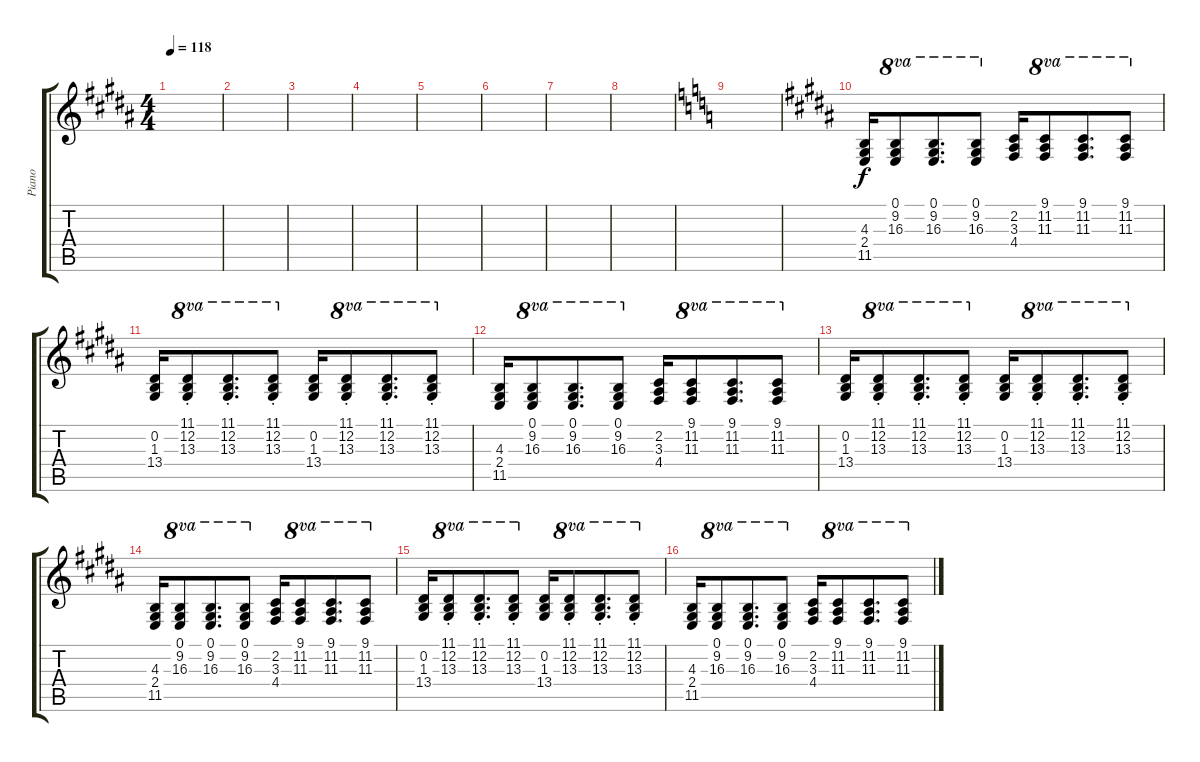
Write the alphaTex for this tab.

\track ("Piano" "Piano") {instrument electricgrandpiano}
\staff {score tabs}
\tuning (E4 B3 G3 D3 A2 E2) {hide}
\ts (4 4)
\tempo 118
\clef g2
\ks b
|
|
|
|
|
|
|
|
\ks c
|
\ks b
(4.3 2.4 11.5).16 (0.1 9.2 16.3).8{ot 8va beam merge} (0.1 9.2 16.3).8{d ot 8va beam merge} (0.1 9.2 16.3).8{ot 8va} (2.2 3.3 4.4).16 (9.1 11.2 11.3).8{ot 8va} (9.1 11.2 11.3).8{d ot 8va beam merge} (9.1 11.2 11.3).8{ot 8va} |
(0.2 1.3 13.4).16 (11.1{st} 12.2{st} 13.3{st}).8{ot 8va} (11.1{st} 12.2{st} 13.3{st}).8{d ot 8va beam merge} (11.1{st} 12.2{st} 13.3{st}).8{ot 8va} (0.2 1.3 13.4).16 (11.1{st} 12.2{st} 13.3{st}).8{ot 8va} (11.1{st} 12.2{st} 13.3{st}).8{d ot 8va beam merge} (11.1{st} 12.2{st} 13.3{st}).8{ot 8va} |
(4.3 2.4 11.5).16 (0.1 9.2 16.3).8{ot 8va beam merge} (0.1 9.2 16.3).8{d ot 8va beam merge} (0.1 9.2 16.3).8{ot 8va} (2.2 3.3 4.4).16 (9.1 11.2 11.3).8{ot 8va} (9.1 11.2 11.3).8{d ot 8va beam merge} (9.1 11.2 11.3).8{ot 8va} |
(0.2 1.3 13.4).16 (11.1{st} 12.2{st} 13.3{st}).8{ot 8va} (11.1{st} 12.2{st} 13.3{st}).8{d ot 8va beam merge} (11.1{st} 12.2{st} 13.3{st}).8{ot 8va} (0.2 1.3 13.4).16 (11.1{st} 12.2{st} 13.3{st}).8{ot 8va} (11.1{st} 12.2{st} 13.3{st}).8{d ot 8va beam merge} (11.1{st} 12.2{st} 13.3{st}).8{ot 8va} |
(4.3 2.4 11.5).16 (0.1 9.2 16.3).8{ot 8va beam merge} (0.1 9.2 16.3).8{d ot 8va beam merge} (0.1 9.2 16.3).8{ot 8va} (2.2 3.3 4.4).16 (9.1 11.2 11.3).8{ot 8va} (9.1 11.2 11.3).8{d ot 8va beam merge} (9.1 11.2 11.3).8{ot 8va} |
(0.2 1.3 13.4).16 (11.1{st} 12.2{st} 13.3{st}).8{ot 8va} (11.1{st} 12.2{st} 13.3{st}).8{d ot 8va beam merge} (11.1{st} 12.2{st} 13.3{st}).8{ot 8va} (0.2 1.3 13.4).16 (11.1{st} 12.2{st} 13.3{st}).8{ot 8va} (11.1{st} 12.2{st} 13.3{st}).8{d ot 8va beam merge} (11.1{st} 12.2{st} 13.3{st}).8{ot 8va} |
(4.3 2.4 11.5).16 (0.1 9.2 16.3).8{ot 8va beam merge} (0.1 9.2 16.3).8{d ot 8va beam merge} (0.1 9.2 16.3).8{ot 8va} (2.2 3.3 4.4).16 (9.1 11.2 11.3).8{ot 8va} (9.1 11.2 11.3).8{d ot 8va beam merge} (9.1 11.2 11.3).8{ot 8va}
